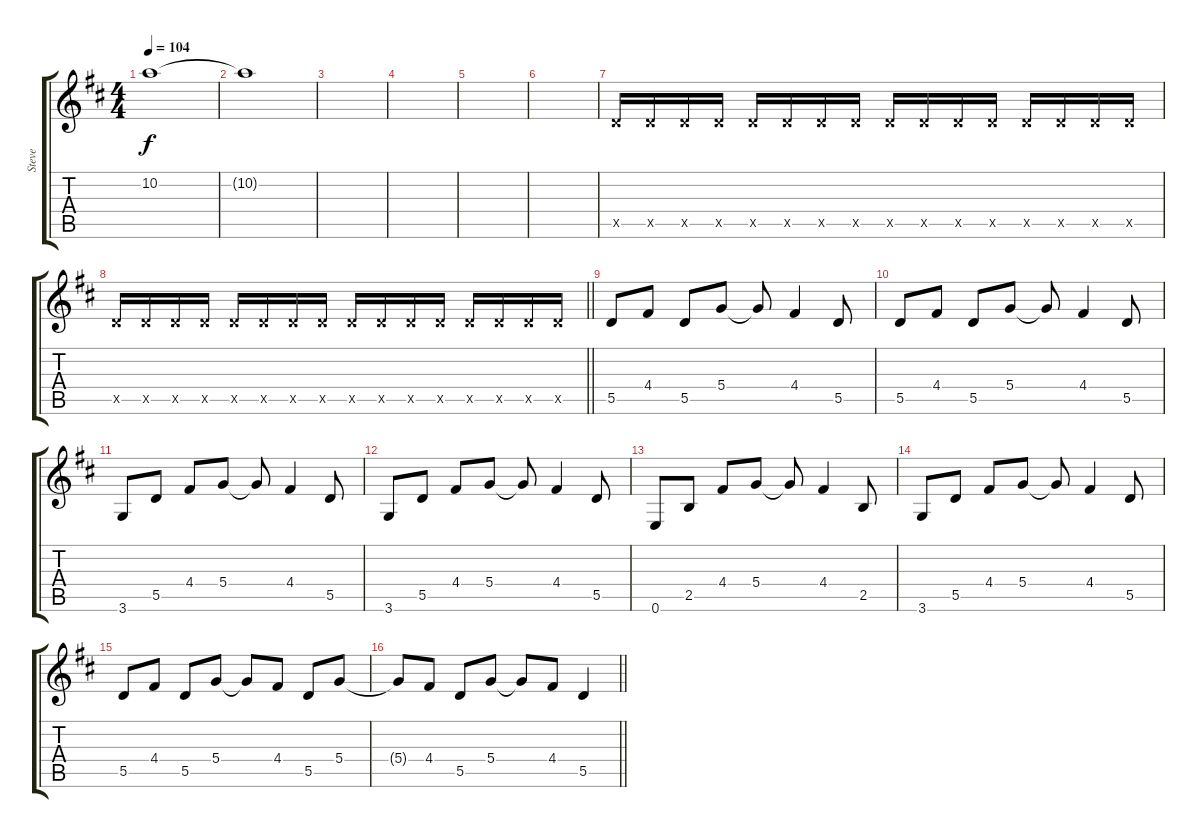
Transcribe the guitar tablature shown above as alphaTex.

\track ("Steve" "Steve") {instrument distortionguitar}
\staff {score tabs}
\tuning (E4 B3 G3 D3 A2 E2) {hide}
\ts (4 4)
\tempo 104
\clef g2
\ks d
10.2{t}.1{dy f} |
10.2{t}.1 |
|
|
|
|
5.5{x}.16 5.5{x}.16 5.5{x}.16 5.5{x}.16 5.5{x}.16 5.5{x}.16 5.5{x}.16 5.5{x}.16 5.5{x}.16 5.5{x}.16 5.5{x}.16 5.5{x}.16 5.5{x}.16 5.5{x}.16 5.5{x}.16 5.5{x}.16 |
\barLineRight lightlight
5.5{x}.16 5.5{x}.16 5.5{x}.16 5.5{x}.16 5.5{x}.16 5.5{x}.16 5.5{x}.16 5.5{x}.16 5.5{x}.16 5.5{x}.16 5.5{x}.16 5.5{x}.16 5.5{x}.16 5.5{x}.16 5.5{x}.16 5.5{x}.16 |
5.5.8 4.4.8 5.5.8 5.4.8 5.4{t}.8 4.4.4 5.5.8 |
5.5.8 4.4.8 5.5.8 5.4.8 5.4{t}.8 4.4.4 5.5.8 |
3.6.8 5.5.8 4.4.8 5.4.8 5.4{t}.8 4.4.4 5.5.8 |
3.6.8 5.5.8 4.4.8 5.4.8 5.4{t}.8 4.4.4 5.5.8 |
0.6.8 2.5.8 4.4.8 5.4.8 5.4{t}.8 4.4.4 2.5.8 |
3.6.8 5.5.8 4.4.8 5.4.8 5.4{t}.8 4.4.4 5.5.8 |
5.5.8 4.4.8 5.5.8 5.4.8 5.4{t}.8 4.4.8 5.5.8 5.4.8 |
\barLineRight lightlight
5.4{t}.8 4.4.8 5.5.8 5.4.8 5.4{t}.8 4.4.8 5.5.4
